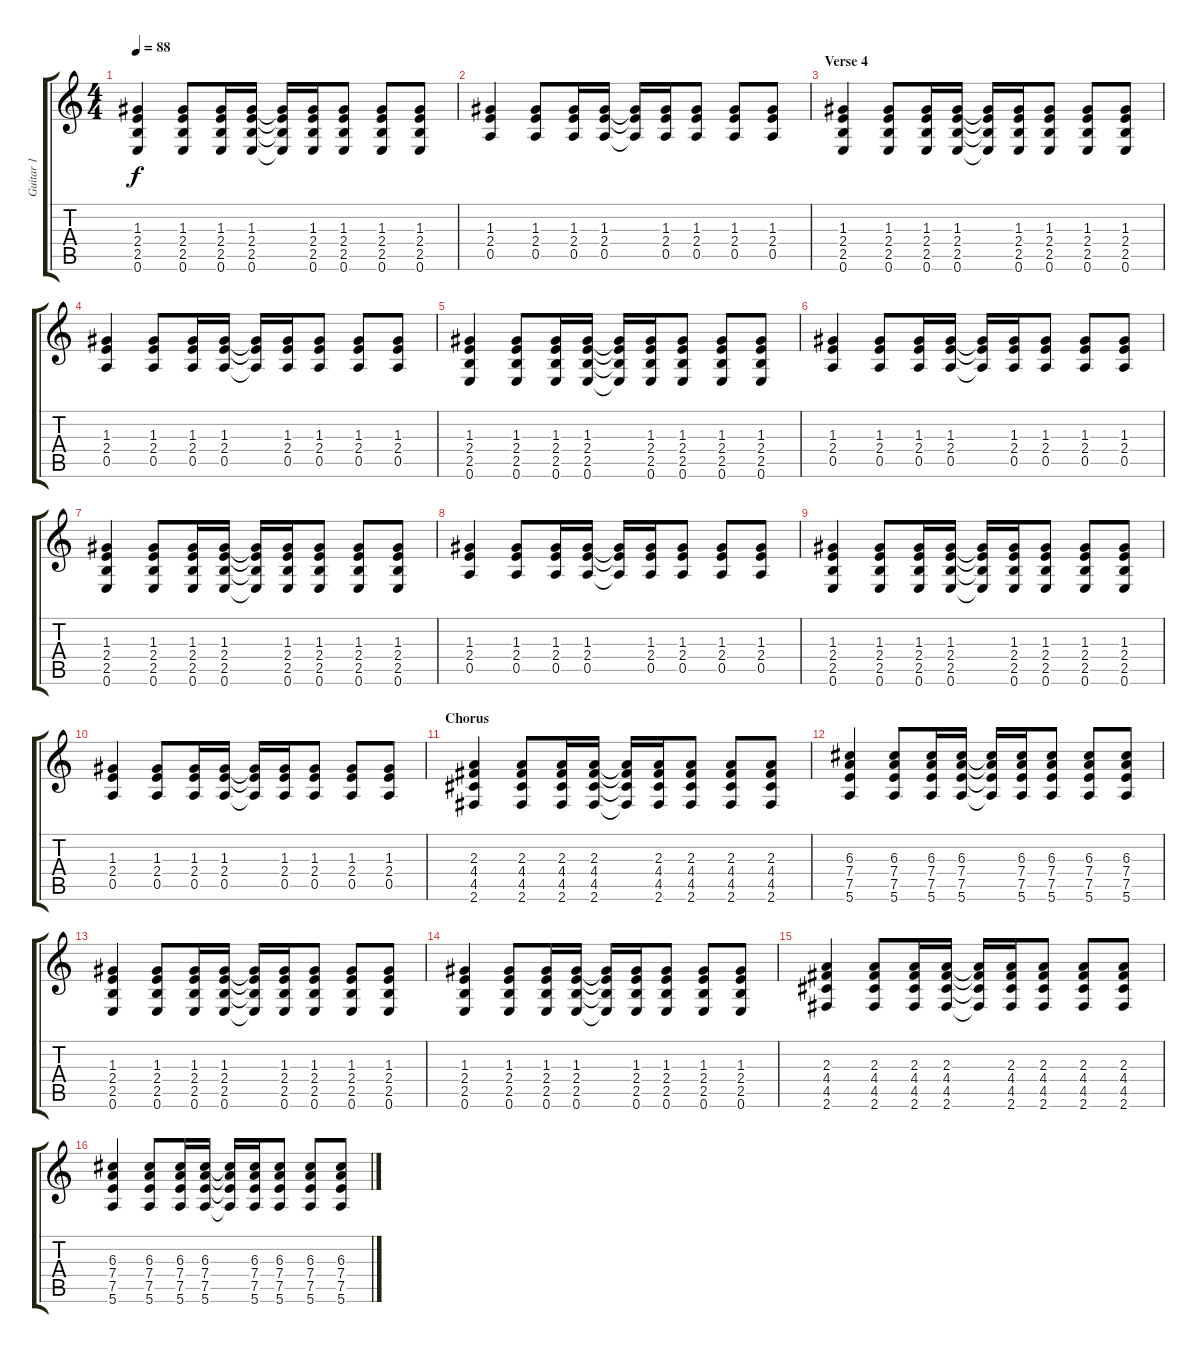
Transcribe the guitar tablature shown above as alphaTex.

\track ("Guitar 1" "Guitar 1") {instrument acousticguitarsteel}
\staff {score tabs}
\tuning (E4 B3 G3 D3 A2 E2) {hide}
\ts (4 4)
\tempo 88
\clef g2
\ks c
(1.3 2.4 2.5 0.6).4{dy f} (1.3 2.4 2.5 0.6).8 (1.3 2.4 2.5 0.6).16 (1.3 2.4 2.5 0.6).16 (1.3{t} 2.4{t} 2.5{t} 0.6{t}).16 (1.3 2.4 2.5 0.6).16 (1.3 2.4 2.5 0.6).8 (1.3 2.4 2.5 0.6).8 (1.3 2.4 2.5 0.6).8 |
(1.3 2.4 0.5).4 (1.3 2.4 0.5).8 (1.3 2.4 0.5).16 (1.3 2.4 0.5).16 (1.3{t} 2.4{t} 0.5{t}).16 (1.3 2.4 0.5).16 (1.3 2.4 0.5).8 (1.3 2.4 0.5).8 (1.3 2.4 0.5).8 |
\section ("" "Verse 4")
(1.3 2.4 2.5 0.6).4 (1.3 2.4 2.5 0.6).8 (1.3 2.4 2.5 0.6).16 (1.3 2.4 2.5 0.6).16 (1.3{t} 2.4{t} 2.5{t} 0.6{t}).16 (1.3 2.4 2.5 0.6).16 (1.3 2.4 2.5 0.6).8 (1.3 2.4 2.5 0.6).8 (1.3 2.4 2.5 0.6).8 |
(1.3 2.4 0.5).4 (1.3 2.4 0.5).8 (1.3 2.4 0.5).16 (1.3 2.4 0.5).16 (1.3{t} 2.4{t} 0.5{t}).16 (1.3 2.4 0.5).16 (1.3 2.4 0.5).8 (1.3 2.4 0.5).8 (1.3 2.4 0.5).8 |
(1.3 2.4 2.5 0.6).4 (1.3 2.4 2.5 0.6).8 (1.3 2.4 2.5 0.6).16 (1.3 2.4 2.5 0.6).16 (1.3{t} 2.4{t} 2.5{t} 0.6{t}).16 (1.3 2.4 2.5 0.6).16 (1.3 2.4 2.5 0.6).8 (1.3 2.4 2.5 0.6).8 (1.3 2.4 2.5 0.6).8 |
(1.3 2.4 0.5).4 (1.3 2.4 0.5).8 (1.3 2.4 0.5).16 (1.3 2.4 0.5).16 (1.3{t} 2.4{t} 0.5{t}).16 (1.3 2.4 0.5).16 (1.3 2.4 0.5).8 (1.3 2.4 0.5).8 (1.3 2.4 0.5).8 |
(1.3 2.4 2.5 0.6).4 (1.3 2.4 2.5 0.6).8 (1.3 2.4 2.5 0.6).16 (1.3 2.4 2.5 0.6).16 (1.3{t} 2.4{t} 2.5{t} 0.6{t}).16 (1.3 2.4 2.5 0.6).16 (1.3 2.4 2.5 0.6).8 (1.3 2.4 2.5 0.6).8 (1.3 2.4 2.5 0.6).8 |
(1.3 2.4 0.5).4 (1.3 2.4 0.5).8 (1.3 2.4 0.5).16 (1.3 2.4 0.5).16 (1.3{t} 2.4{t} 0.5{t}).16 (1.3 2.4 0.5).16 (1.3 2.4 0.5).8 (1.3 2.4 0.5).8 (1.3 2.4 0.5).8 |
(1.3 2.4 2.5 0.6).4 (1.3 2.4 2.5 0.6).8 (1.3 2.4 2.5 0.6).16 (1.3 2.4 2.5 0.6).16 (1.3{t} 2.4{t} 2.5{t} 0.6{t}).16 (1.3 2.4 2.5 0.6).16 (1.3 2.4 2.5 0.6).8 (1.3 2.4 2.5 0.6).8 (1.3 2.4 2.5 0.6).8 |
(1.3 2.4 0.5).4 (1.3 2.4 0.5).8 (1.3 2.4 0.5).16 (1.3 2.4 0.5).16 (1.3{t} 2.4{t} 0.5{t}).16 (1.3 2.4 0.5).16 (1.3 2.4 0.5).8 (1.3 2.4 0.5).8 (1.3 2.4 0.5).8 |
\section ("" "Chorus")
(2.3 4.4 4.5 2.6).4 (2.3 4.4 4.5 2.6).8 (2.3 4.4 4.5 2.6).16 (2.3 4.4 4.5 2.6).16 (2.3{t} 4.4{t} 4.5{t} 2.6{t}).16 (2.3 4.4 4.5 2.6).16 (2.3 4.4 4.5 2.6).8 (2.3 4.4 4.5 2.6).8 (2.3 4.4 4.5 2.6).8 |
(6.3 7.4 7.5 5.6).4 (6.3 7.4 7.5 5.6).8 (6.3 7.4 7.5 5.6).16 (6.3 7.4 7.5 5.6).16 (6.3{t} 7.4{t} 7.5{t} 5.6{t}).16 (6.3 7.4 7.5 5.6).16 (6.3 7.4 7.5 5.6).8 (6.3 7.4 7.5 5.6).8 (6.3 7.4 7.5 5.6).8 |
(1.3 2.4 2.5 0.6).4 (1.3 2.4 2.5 0.6).8 (1.3 2.4 2.5 0.6).16 (1.3 2.4 2.5 0.6).16 (1.3{t} 2.4{t} 2.5{t} 0.6{t}).16 (1.3 2.4 2.5 0.6).16 (1.3 2.4 2.5 0.6).8 (1.3 2.4 2.5 0.6).8 (1.3 2.4 2.5 0.6).8 |
(1.3 2.4 2.5 0.6).4 (1.3 2.4 2.5 0.6).8 (1.3 2.4 2.5 0.6).16 (1.3 2.4 2.5 0.6).16 (1.3{t} 2.4{t} 2.5{t} 0.6{t}).16 (1.3 2.4 2.5 0.6).16 (1.3 2.4 2.5 0.6).8 (1.3 2.4 2.5 0.6).8 (1.3 2.4 2.5 0.6).8 |
(2.3 4.4 4.5 2.6).4 (2.3 4.4 4.5 2.6).8 (2.3 4.4 4.5 2.6).16 (2.3 4.4 4.5 2.6).16 (2.3{t} 4.4{t} 4.5{t} 2.6{t}).16 (2.3 4.4 4.5 2.6).16 (2.3 4.4 4.5 2.6).8 (2.3 4.4 4.5 2.6).8 (2.3 4.4 4.5 2.6).8 |
(6.3 7.4 7.5 5.6).4 (6.3 7.4 7.5 5.6).8 (6.3 7.4 7.5 5.6).16 (6.3 7.4 7.5 5.6).16 (6.3{t} 7.4{t} 7.5{t} 5.6{t}).16 (6.3 7.4 7.5 5.6).16 (6.3 7.4 7.5 5.6).8 (6.3 7.4 7.5 5.6).8 (6.3 7.4 7.5 5.6).8
